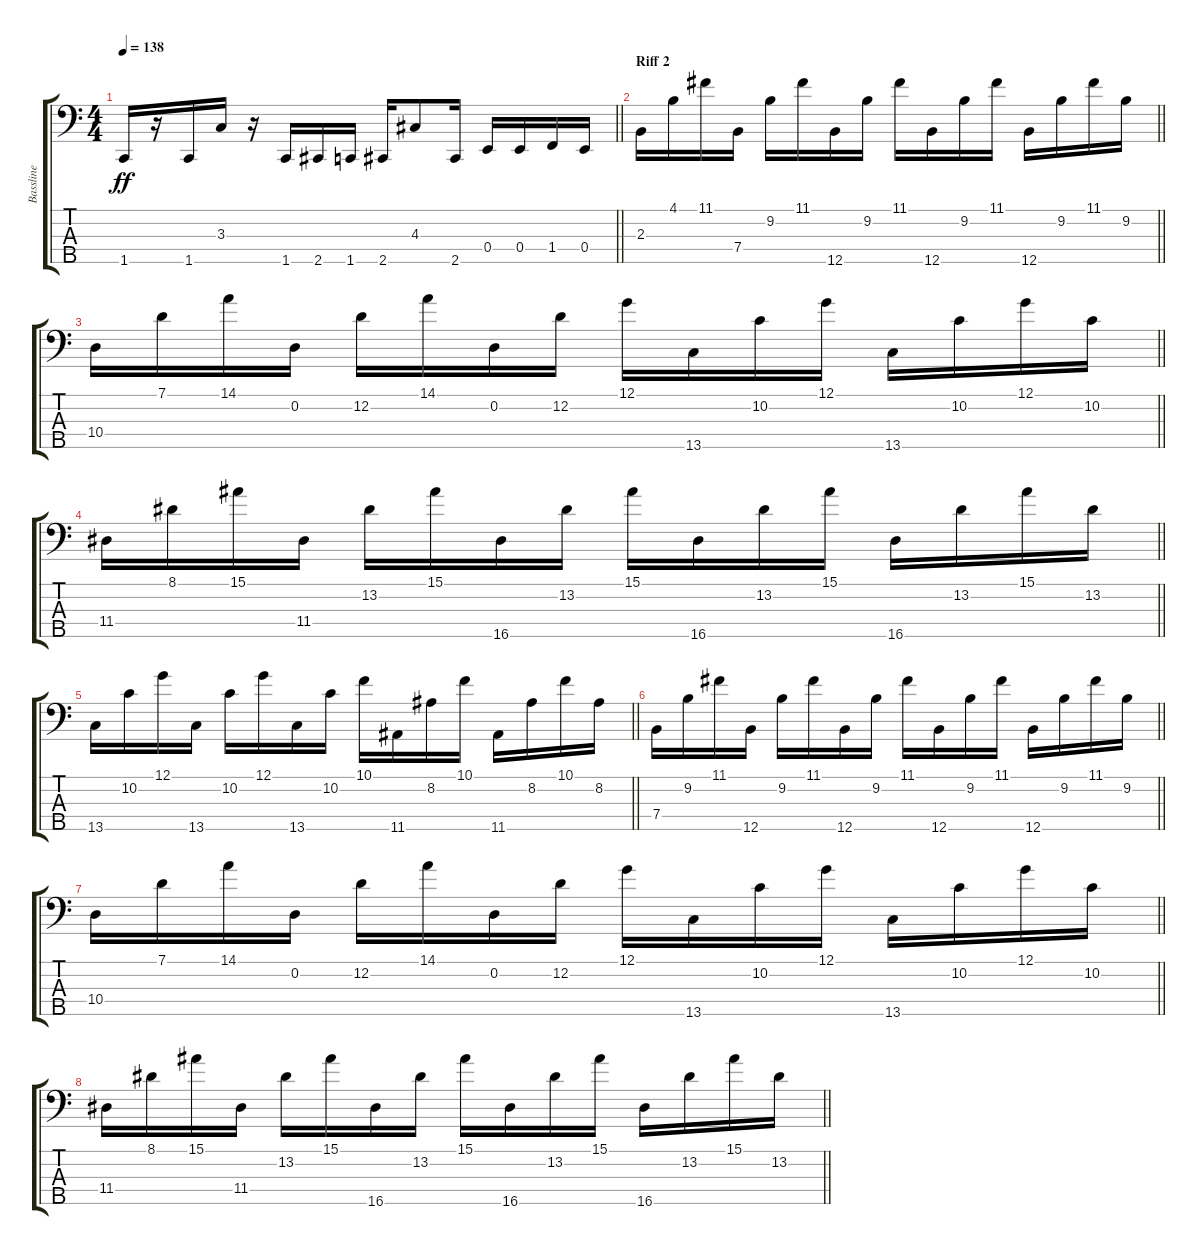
\track ("Bassline" "Bassline") {instrument electricbassfinger}
\staff {score tabs}
\tuning (G2 D2 A1 E1 B0) {hide}
\ts (4 4)
\tempo 138
\clef f4
\barLineRight lightlight
\ks c
1.5.16{dy ff} r.16 1.5.16 3.3.16 r.16 1.5.16 2.5.16 1.5.16 2.5.16 4.3.8 2.5.16 0.4.16 0.4.16 1.4.16 0.4.16 |
\section ("" "Riff 2")
\barLineRight lightlight
2.3.16 4.1.16 11.1.16 7.4.16 9.2.16 11.1.16 12.5.16 9.2.16 11.1.16 12.5.16 9.2.16 11.1.16 12.5.16 9.2.16 11.1.16 9.2.16 |
\barLineRight lightlight
10.4.16 7.1.16 14.1.16 0.2.16 12.2.16 14.1.16 0.2.16 12.2.16 12.1.16 13.5.16 10.2.16 12.1.16 13.5.16 10.2.16 12.1.16 10.2.16 |
\barLineRight lightlight
11.4.16 8.1.16 15.1.16 11.4.16 13.2.16 15.1.16 16.5.16 13.2.16 15.1.16 16.5.16 13.2.16 15.1.16 16.5.16 13.2.16 15.1.16 13.2.16 |
\barLineRight lightlight
13.5.16 10.2.16 12.1.16 13.5.16 10.2.16 12.1.16 13.5.16 10.2.16 10.1.16 11.5.16 8.2.16 10.1.16 11.5.16 8.2.16 10.1.16 8.2.16 |
\barLineRight lightlight
7.4.16 9.2.16 11.1.16 12.5.16 9.2.16 11.1.16 12.5.16 9.2.16 11.1.16 12.5.16 9.2.16 11.1.16 12.5.16 9.2.16 11.1.16 9.2.16 |
\barLineRight lightlight
10.4.16 7.1.16 14.1.16 0.2.16 12.2.16 14.1.16 0.2.16 12.2.16 12.1.16 13.5.16 10.2.16 12.1.16 13.5.16 10.2.16 12.1.16 10.2.16 |
\barLineRight lightlight
11.4.16 8.1.16 15.1.16 11.4.16 13.2.16 15.1.16 16.5.16 13.2.16 15.1.16 16.5.16 13.2.16 15.1.16 16.5.16 13.2.16 15.1.16 13.2.16
